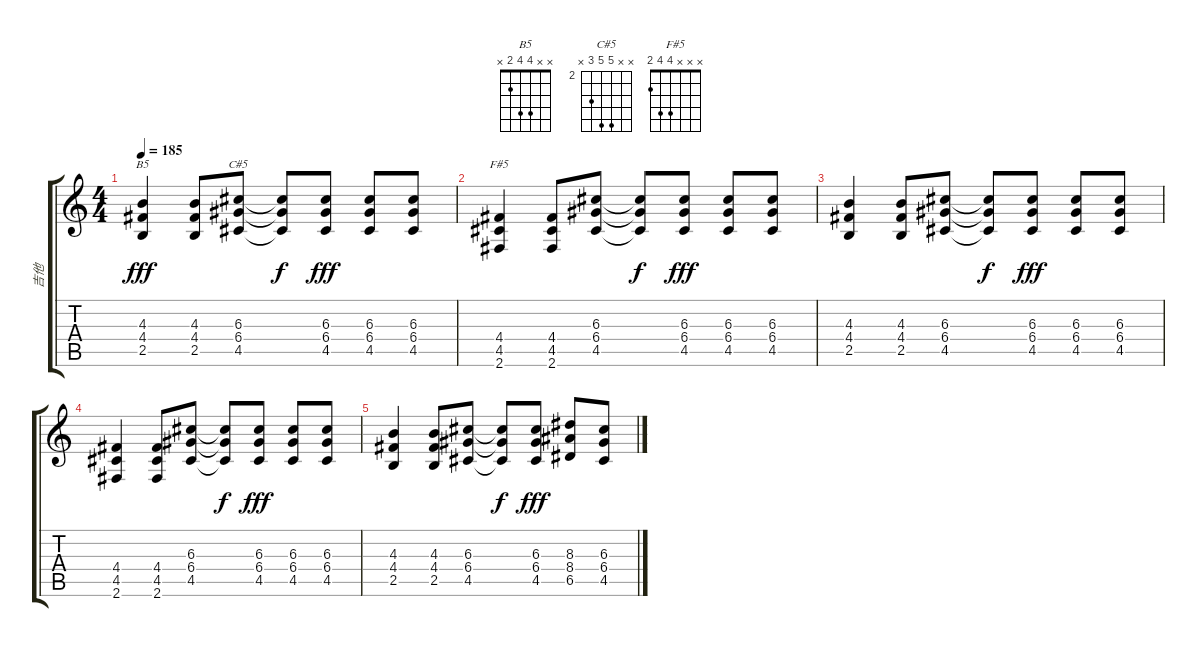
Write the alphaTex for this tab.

\track ("吉他" "吉他") {instrument overdrivenguitar}
\staff {score tabs}
\tuning (E4 B3 G3 D3 A2 E2) {hide}
\chord ("B5" x x 4 4 2 x)
\chord ("C#5" x x 6 6 4 x) {firstfret 2}
\chord ("F#5" x x x 4 4 2)
\ts (4 4)
\tempo 185
\clef g2
\ks c
(4.3 4.4 2.5).4{ch "B5" dy fff} (4.3 4.4 2.5).8 (6.3 6.4 4.5).8{ch "C#5"} (6.3{t} 6.4{t} 4.5{t}).8{dy f} (6.3 6.4 4.5).8{dy fff} (6.3 6.4 4.5).8 (6.3 6.4 4.5).8 |
(4.4 4.5 2.6).4{ch "F#5"} (4.4 4.5 2.6).8 (6.3 6.4 4.5).8 (6.3{t} 6.4{t} 4.5{t}).8{dy f} (6.3 6.4 4.5).8{dy fff} (6.3 6.4 4.5).8 (6.3 6.4 4.5).8 |
(4.3 4.4 2.5).4 (4.3 4.4 2.5).8 (6.3 6.4 4.5).8 (6.3{t} 6.4{t} 4.5{t}).8{dy f} (6.3 6.4 4.5).8{dy fff} (6.3 6.4 4.5).8 (6.3 6.4 4.5).8 |
(4.4 4.5 2.6).4 (4.4 4.5 2.6).8 (6.3 6.4 4.5).8 (6.3{t} 6.4{t} 4.5{t}).8{dy f} (6.3 6.4 4.5).8{dy fff} (6.3 6.4 4.5).8 (6.3 6.4 4.5).8 |
(4.3 4.4 2.5).4 (4.3 4.4 2.5).8 (6.3 6.4 4.5).8 (6.3{t} 6.4{t} 4.5{t}).8{dy f} (6.3 6.4 4.5).8{dy fff} (8.3 8.4 6.5).8 (6.3 6.4 4.5).8
